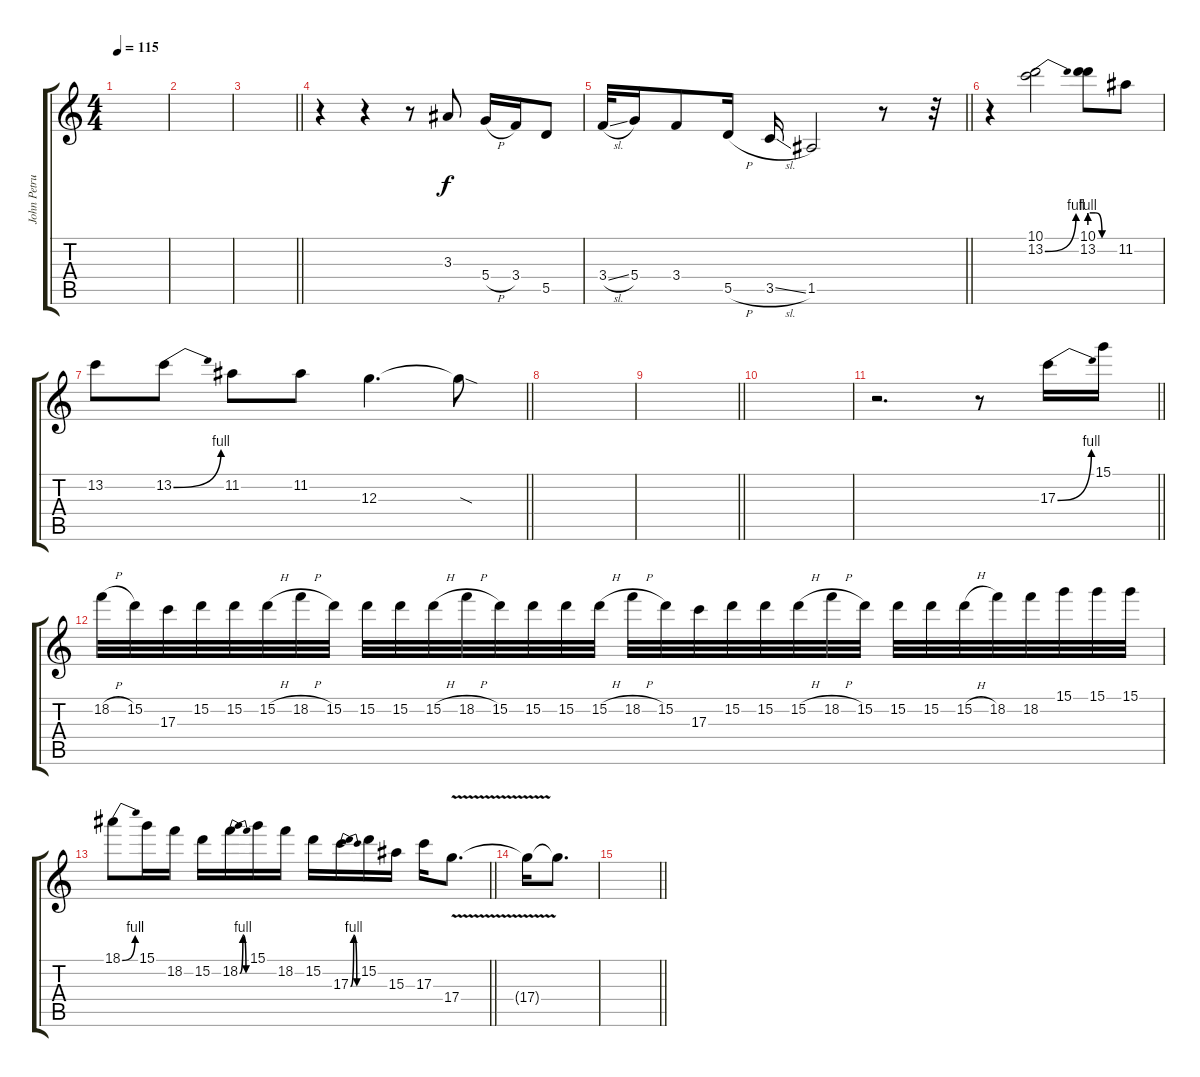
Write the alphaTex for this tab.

\track ("John Petruci" "John Petru") {instrument overdrivenguitar}
\staff {score tabs}
\tuning (E4 B3 G3 D3 A2 E2) {hide}
\ts (4 4)
\tempo 115
\clef g2
\ks c
|
|
\barLineRight lightlight
|
r.4 r.4 r.8 3.3.8 5.4{h}.16 3.4.16 5.5.8 |
\barLineRight lightlight
3.4{sl}.32 5.4.16 3.4.8 5.5{h}.16 3.5{sl}.16 1.5.2 r.8 r.32 |
r.4 (10.1 13.2{be (bend 0 0 60 4)}).2 (10.1 13.2{be (custom 0 4 15 4 30 0 60 0)}).8 11.2.8 |
\barLineRight lightlight
13.2.8 13.2{be (bend 0 0 60 4)}.8 11.2.8 11.2.8 12.3.4{d} 12.3{sod t}.8 |
|
\barLineRight lightlight
|
|
\barLineRight lightlight
r.2{d} r.8 17.3{be (bend 0 0 60 4)}.16 15.1.16 |
18.2{h}.32 15.2.32 17.3.32 15.2.32 15.2.32 15.2{h}.32 18.2{h}.32 15.2.32 15.2.32 15.2.32 15.2{h}.32 18.2{h}.32 15.2.32 15.2.32 15.2.32 15.2{h}.32 18.2{h}.32 15.2.32 17.3.32 15.2.32 15.2.32 15.2{h}.32 18.2{h}.32 15.2.32 15.2.32 15.2.32 15.2{h}.32 18.2.32 18.2.32 15.1.32 15.1.32 15.1.32 |
\barLineRight lightlight
18.1{be (bend 0 0 60 4)}.8 15.1.16 18.2.16 15.2.16 18.2{be (bendrelease 0 0 30 4 45 4 60 0)}.16 15.1.16 18.2.16 15.2.16 17.3{be (bendrelease 0 0 30 4 45 4 60 0)}.16 15.2.16 15.3.16 17.3.16 17.4{v}.8{d} |
17.4{t}.16 17.4{t}.8{d} |
\barLineRight lightlight
